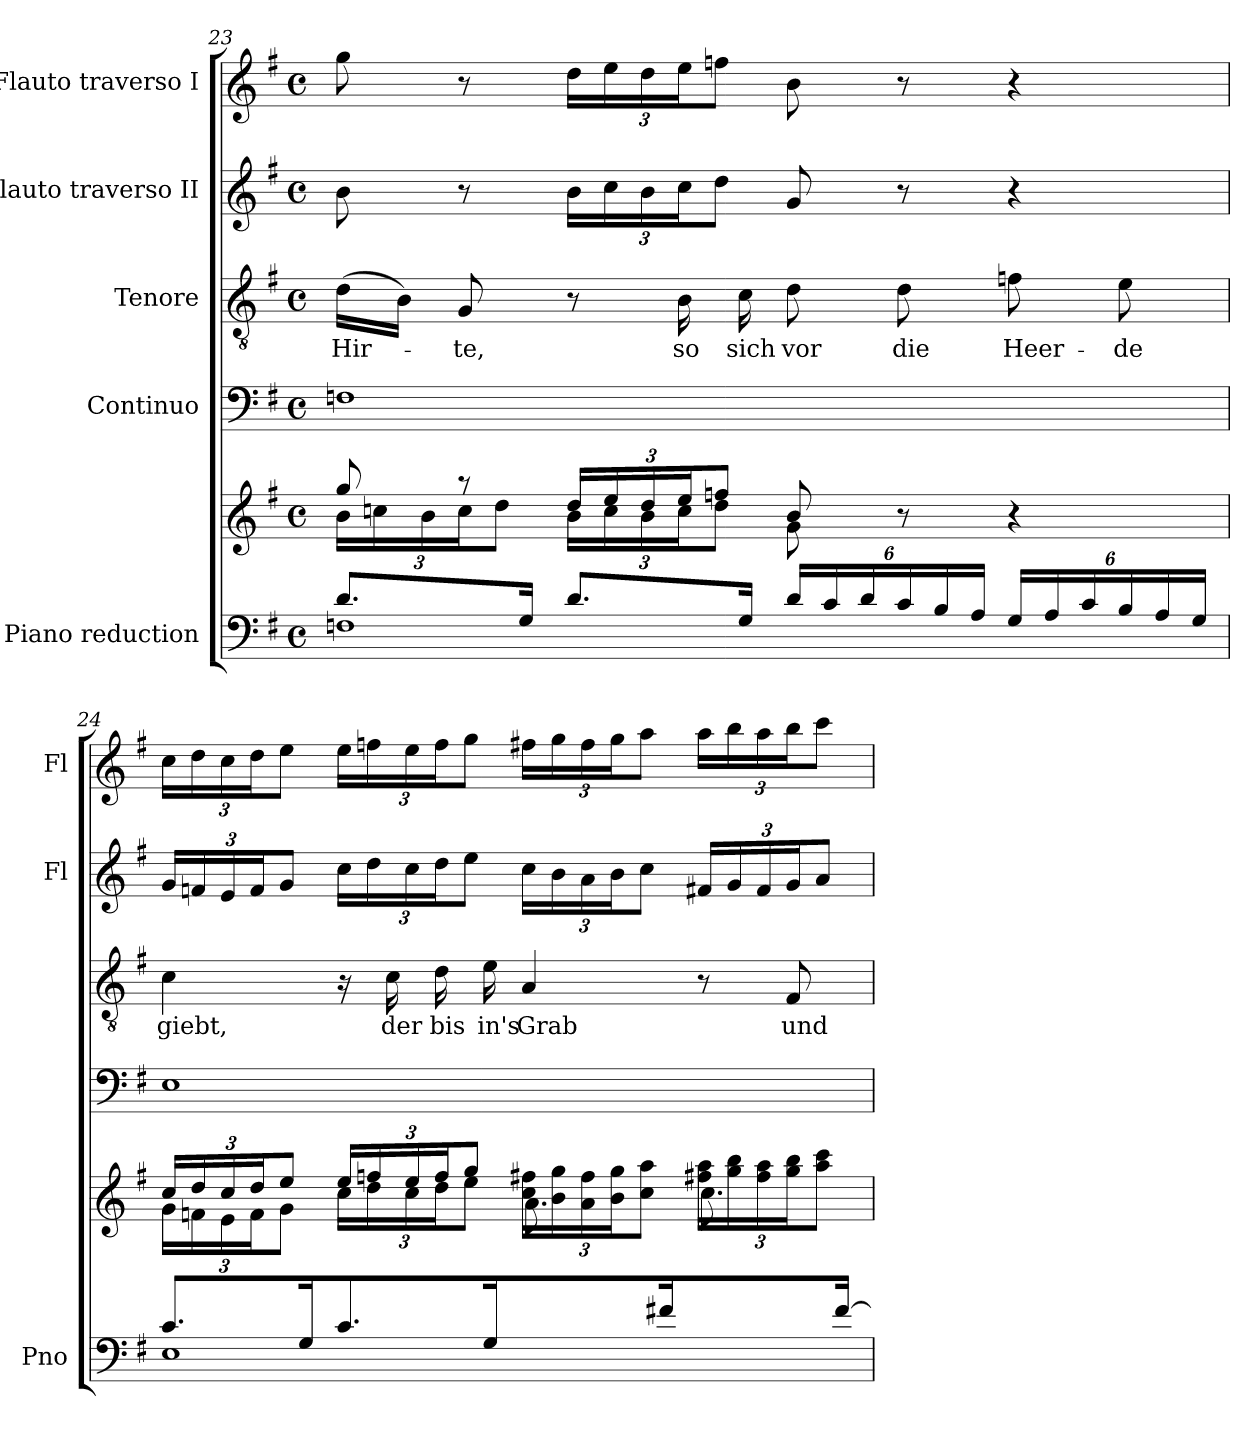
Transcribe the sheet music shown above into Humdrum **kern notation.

**kern	**kern	**kern	**kern	**text	**kern	**kern
*part5	*part5	*part4	*part3	*part3	*part2	*part1
*staff6	*staff5	*staff4	*staff3	*staff3	*staff2	*staff1
*I"Piano reduction	*	*I"Continuo	*I"Tenore	*	*I"Flauto traverso II	*I"Flauto traverso I
*I'Pno	*	*	*	*	*I'Fl	*I'Fl
!!LO:LB:g=z
*clefF4	*clefG2	*clefF4	*clefGv2	*	*clefG2	*clefG2
*k[f#]	*k[f#]	*k[f#]	*k[f#]	*	*k[f#]	*k[f#]
*M4/4	*M4/4	*M4/4	*M4/4	*	*M4/4	*M4/4
*met(c)	*met(c)	*met(c)	*met(c)	*	*met(c)	*met(c)
=23	=23	=23	=23	=23	=23	=23
*^	*^	*	*	*	*	*
*	*	*	*Xbrackettup	*	*	*	*	*
!	!	!	!	!	!	!LO:LY:b	!	!
8.d/L	1Fn	8gg/	24b\LL	1Fn	(16d\LL	Hir-	8b\	8gg\
.	.	.	24ccn\	.	.	.	.	.
.	.	.	.	.	16B\JJ)	.	.	.
.	.	.	24b\	.	.	.	.	.
!	!	!	!	!	!	!LO:LY:b	!	!
.	.	8r	24cc\J	.	8G/	-te,	8r	8r
.	.	.	12dd\J	.	.	.	.	.
16G/Jk	.	.	.	.	.	.	.	.
*	*	*	*	*	*	*	*Xbrackettup	*Xbrackettup
8.d/L	.	24dd/LL	24b\LL	.	8r	.	24b\LL	24dd\LL
.	.	24ee/	24cc\	.	.	.	24cc\	24ee\
.	.	24dd/	24b\	.	.	.	24b\	24dd\
!	!	!	!	!	!	!LO:LY:b	!	!
.	.	24ee/J	24cc\J	.	16B\	so	24cc\J	24ee\J
.	.	12ffn/J	12dd\J	.	.	.	12dd\J	12ffn\J
!	!	!	!	!	!	!LO:LY:b	!	!
16G/Jk	.	.	.	.	16c\	sich	.	.
*Xbrackettup	*	*	*	*	*	*	*	*
!	!	!	!	!	!	!LO:LY:b	!	!
24d/LL	.	8b/	8g\	.	8d\	vor	8g/	8b\
24c/	.	.	.	.	.	.	.	.
24d/	.	.	.	.	.	.	.	.
!	!	!	!	!	!	!LO:LY:b	!	!
24c/	.	8r	8ryy	.	8d\	die	8r	8r
24B/	.	.	.	.	.	.	.	.
24A/JJ	.	.	.	.	.	.	.	.
!	!	!	!	!	!	!LO:LY:b	!	!
24G/LL	.	4r	4ryy	.	8fn\	Heer-	4r	4r
24A/	.	.	.	.	.	.	.	.
24c/	.	.	.	.	.	.	.	.
!	!	!	!	!	!	!LO:LY:b	!	!
24B/	.	.	.	.	8e\	-de	.	.
24A/	.	.	.	.	.	.	.	.
24G/JJ	.	.	.	.	.	.	.	.
=24	=24	=24	=24	=24	=24	=24	=24	=24
*	*	*	*^	*	*	*	*	*
!	!	!	!	!	!	!	!LO:LY:b	!	!
8.c/L	1E	24cc/LL	24g\LL	2ryy	1E	4c\	giebt,	24g/LL	24cc\LL
.	.	24dd/	24fn\	.	.	.	.	24fn/	24dd\
.	.	24cc/	24e\	.	.	.	.	24e/	24cc\
.	.	24dd/J	24f\J	.	.	.	.	24f/J	24dd\J
.	.	12ee/J	12g\J	.	.	.	.	12g/J	12ee\J
16G/Jk	.	.	.	.	.	.	.	.	.
8.c/L	.	24ee/LL	24cc\LL	.	.	16r	.	24cc\LL	24ee\LL
.	.	24ffn/	24dd\	.	.	.	.	24dd\	24ffn\
!	!	!	!	!	!	!	!LO:LY:b	!	!
.	.	.	.	.	.	16c\	der	.	.
.	.	24ee/	24cc\	.	.	.	.	24cc\	24ee\
!	!	!	!	!	!	!	!LO:LY:b	!	!
.	.	24ff/J	24dd\J	.	.	16d\	bis	24dd\J	24ff\J
.	.	12gg/J	12ee\J	.	.	.	.	12ee\J	12gg\J
!	!	!	!	!	!	!	!LO:LY:b	!	!
16G/Jk	.	.	.	.	.	16e\	in's	.	.
!	!	!	!	!	!	!	!LO:LY:b	!	!
8.ryy	.	24cc\ 24ff#X\LL	2ryy	8.a\L	.	4A/	Grab	24cc\LL	24ff#X\LL
.	.	24b\ 24gg\	.	.	.	.	.	24b\	24gg\
.	.	24a\ 24ff#\	.	.	.	.	.	24a\	24ff#\
.	.	24b\ 24gg\J	.	.	.	.	.	24b\J	24gg\J
.	.	12cc\ 12aa\J	.	.	.	.	.	12cc\J	12aa\J
16f#X/Jk	.	.	.	16ryy	.	.	.	.	.
8.ryy	.	24ff#X\ 24aa\LL	.	8.cc\L	.	8r	.	24f#X/LL	24aa\LL
.	.	24gg\ 24bb\	.	.	.	.	.	24g/	24bb\
.	.	24ff#\ 24aa\	.	.	.	.	.	24f#/	24aa\
!	!	!	!	!	!	!	!LO:LY:b	!	!
.	.	24gg\ 24bb\J	.	.	.	8F#/	und	24g/J	24bb\J
.	.	12aa\ 12ccc\J	.	.	.	.	.	12a/J	12ccc\J
[16f#/Jk	.	.	.	16ryy	.	.	.	.	.
*v	*v	*	*	*	*	*	*	*	*
*	*v	*v	*v	*	*	*	*	*
=	=	=	=	=	=	=
*-	*-	*-	*-	*-	*-	*-
